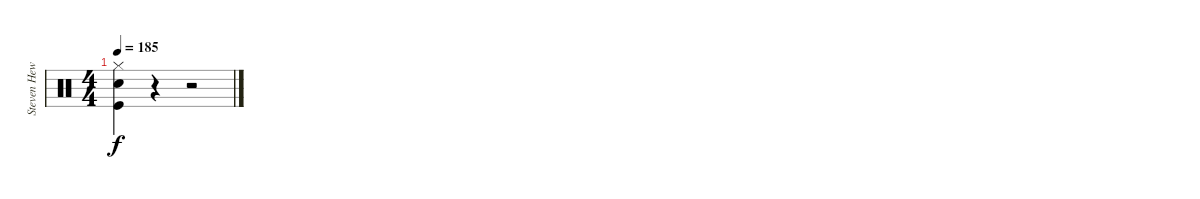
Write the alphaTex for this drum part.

\track ("Steven Hewitt" "Steven Hew") {instrument percussion}
\staff {score}
\articulation defaults
\ts (4 4)
\tempo 185
\clef neutral
\ks c
("Hi-Hat (closed)" "Electric Snare (hit)" "Kick (hit)").4{dy f} r.4 r.2
